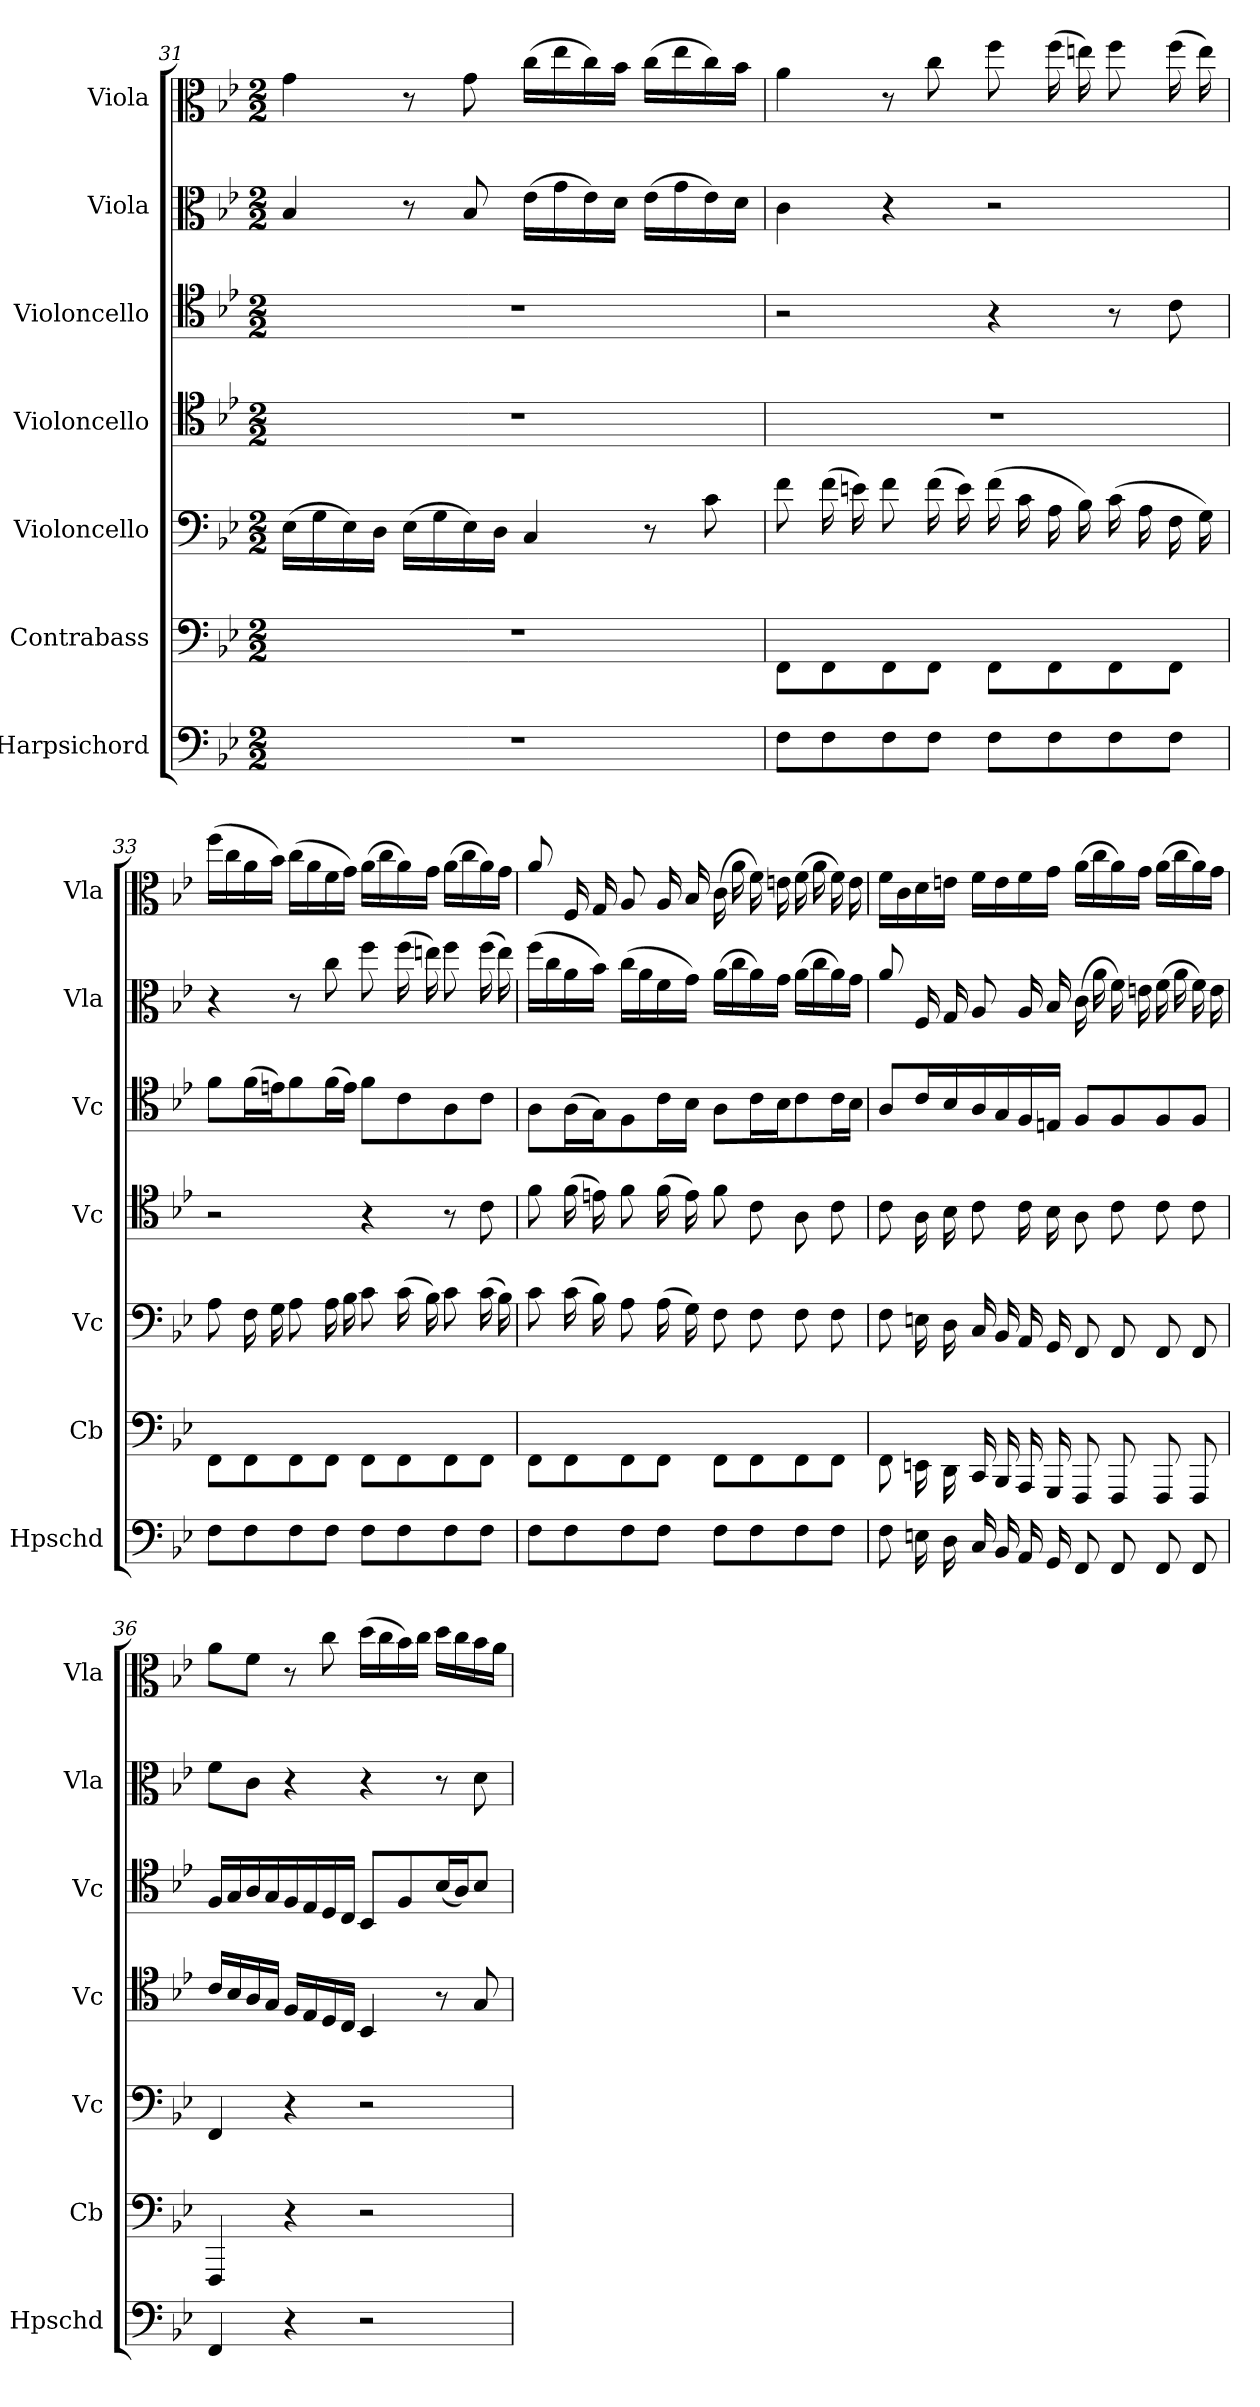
**kern	**kern	**kern	**kern	**kern	**kern	**kern
*part7	*part6	*part5	*part4	*part3	*part2	*part1
*staff7	*staff6	*staff5	*staff4	*staff3	*staff2	*staff1
*I"Harpsichord	*I"Contrabass	*I"Violoncello	*I"Violoncello	*I"Violoncello	*I"Viola	*I"Viola
*I'Hpschd	*I'Cb	*I'Vc	*I'Vc	*I'Vc	*I'Vla	*I'Vla
*clefF4	*clefF4	*clefF4	*clefC4	*clefC4	*clefC3	*clefC3
*	*ITrd7c12	*	*	*	*	*
*k[b-e-]	*k[b-e-]	*k[b-e-]	*k[b-e-]	*k[b-e-]	*k[b-e-]	*k[b-e-]
*B-:	*B-:	*B-:	*B-:	*B-:	*B-:	*B-:
*M2/2	*M2/2	*M2/2	*M2/2	*M2/2	*M2/2	*M2/2
=31	=31	=31	=31	=31	=31	=31
1r	1r	(16E-\LL	1r	1r	4B-/	4g\
.	.	16G\	.	.	.	.
.	.	16E-\)	.	.	.	.
.	.	16D\JJ	.	.	.	.
.	.	(16E-\LL	.	.	8r	8r
.	.	16G\	.	.	.	.
.	.	16E-\)	.	.	8B-/	8g\
.	.	16D\JJ	.	.	.	.
.	.	4C/	.	.	(16e-\LL	(16cc\LL
.	.	.	.	.	16g\	16ee-\
.	.	.	.	.	16e-\)	16cc\)
.	.	.	.	.	16d\JJ	16b-\JJ
.	.	8r	.	.	(16e-\LL	(16cc\LL
.	.	.	.	.	16g\	16ee-\
.	.	8c\	.	.	16e-\)	16cc\)
.	.	.	.	.	16d\JJ	16b-\JJ
=32	=32	=32	=32	=32	=32	=32
8F\L	8FFF\L	8f\	1r	2r	4c\	4a\
8F\	8FFF\	(16f\	.	.	.	.
.	.	16en\)	.	.	.	.
8F\	8FFF\	8f\	.	.	4r	8r
8F\J	8FFF\J	(16f\	.	.	.	8cc\
.	.	16e\)	.	.	.	.
8F\L	8FFF\L	(16f\	.	4r	2r	8ff\
.	.	16c\	.	.	.	.
8F\	8FFF\	16A\	.	.	.	(16ff\
.	.	16B-\)	.	.	.	16een\)
8F\	8FFF\	(16c\	.	8r	.	8ff\
.	.	16A\	.	.	.	.
8F\J	8FFF\J	16F\	.	8c\	.	(16ff\
.	.	16G\)	.	.	.	16ee\)
=33	=33	=33	=33	=33	=33	=33
8F\L	8FFF\L	8A\	2r	8f\L	4r	(16ff\LL
.	.	.	.	.	.	16cc\
8F\	8FFF\	16F\	.	(16f\L	.	16a\
.	.	16G\	.	16en\J)	.	16b-\JJ)
8F\	8FFF\	8A\	.	8f\	8r	(16cc\LL
.	.	.	.	.	.	16a\
8F\J	8FFF\J	16A\	.	(16f\L	8cc\	16f\
.	.	16B-\	.	16e\JJ)	.	16g\JJ)
8F\L	8FFF\L	8c\	4r	8f\L	8ff\	(16a\LL
.	.	.	.	.	.	16cc\
8F\	8FFF\	(16c\	.	8c\	(16ff\	16a\)
.	.	16B-\)	.	.	16een\)	16g\JJ
8F\	8FFF\	8c\	8r	8A\	8ff\	(16a\LL
.	.	.	.	.	.	16cc\
8F\J	8FFF\J	(16c\	8c\	8c\J	(16ff\	16a\)
.	.	16B-\)	.	.	16ee\)	16g\JJ
=34	=34	=34	=34	=34	=34	=34
8F\L	8FFF\L	8c\	8f\	8A\L	(16ff\LL	8a/
.	.	.	.	.	16cc\	.
8F\	8FFF\	(16c\	(16f\	(16A\L	16a\	16F/
.	.	16B-\)	16en\)	16G\J)	16b-\JJ)	16G/
8F\	8FFF\	8A\	8f\	8F\	(16cc\LL	8A/
.	.	.	.	.	16a\	.
8F\J	8FFF\J	(16A\	(16f\	16c\L	16f\	16A/
.	.	16G\)	16e\)	16B-\JJ	16g\JJ)	16B-/
8F\L	8FFF\L	8F\	8f\	8A\L	(16a\LL	(16c\
.	.	.	.	.	16cc\	16a\
8F\	8FFF\	8F\	8c\	16c\L	16a\)	16f\)
.	.	.	.	16B-\J	16g\JJ	16en\
8F\	8FFF\	8F\	8A\	8c\	(16a\LL	(16f\
.	.	.	.	.	16cc\	16a\
8F\J	8FFF\J	8F\	8c\	16c\L	16a\)	16f\)
.	.	.	.	16B-\JJ	16g\JJ	16e\
=35	=35	=35	=35	=35	=35	=35
8F\	8FFF\	8F\	8c\	8A/L	8a/	16f\LL
.	.	.	.	.	.	16c\
16En\	16EEEn\	16En\	16A\	16c/L	16F/	16d\
16D\	16DDD\	16D\	16B-\	16B-/	16G/	16en\JJ
16C/	16CCC/	16C/	8c\	16A/	8A/	16f\LL
16BB-/	16BBBB-/	16BB-/	.	16G/	.	16e\
16AA/	16AAAA/	16AA/	16c\	16F/	16A/	16f\
16GG/	16GGGG/	16GG/	16B-\	16En/JJ	16B-/	16g\JJ
8FF/	8FFFF/	8FF/	8A\	8F/L	(16c\	(16a\LL
.	.	.	.	.	16a\	16cc\
8FF/	8FFFF/	8FF/	8c\	8F/	16f\)	16a\)
.	.	.	.	.	16en\	16g\JJ
8FF/	8FFFF/	8FF/	8c\	8F/	(16f\	(16a\LL
.	.	.	.	.	16a\	16cc\
8FF/	8FFFF/	8FF/	8c\	8F/J	16f\)	16a\)
.	.	.	.	.	16e\	16g\JJ
=36	=36	=36	=36	=36	=36	=36
4FF/	4FFFF/	4FF/	16c/LL	16F/LL	8f\L	8a\L
.	.	.	16B-/	16G/	.	.
.	.	.	16A/	16A/	8c\J	8f\J
.	.	.	16G/JJ	16G/	.	.
4r	4r	4r	16F/LL	16F/	4r	8r
.	.	.	16E-/	16E-/	.	.
.	.	.	16D/	16D/	.	8cc\
.	.	.	16C/JJ	16C/JJ	.	.
2r	2r	2r	4BB-/	8BB-/L	4r	(16dd\LL
.	.	.	.	.	.	16cc\
.	.	.	.	8F/	.	16b-\)
.	.	.	.	.	.	16cc\JJ
.	.	.	8r	(16B-/L	8r	16dd\LL
.	.	.	.	16A/J)	.	16cc\
.	.	.	8G/	8B-/J	8d\	16b-\
.	.	.	.	.	.	16a\JJ
=	=	=	=	=	=	=
*-	*-	*-	*-	*-	*-	*-
